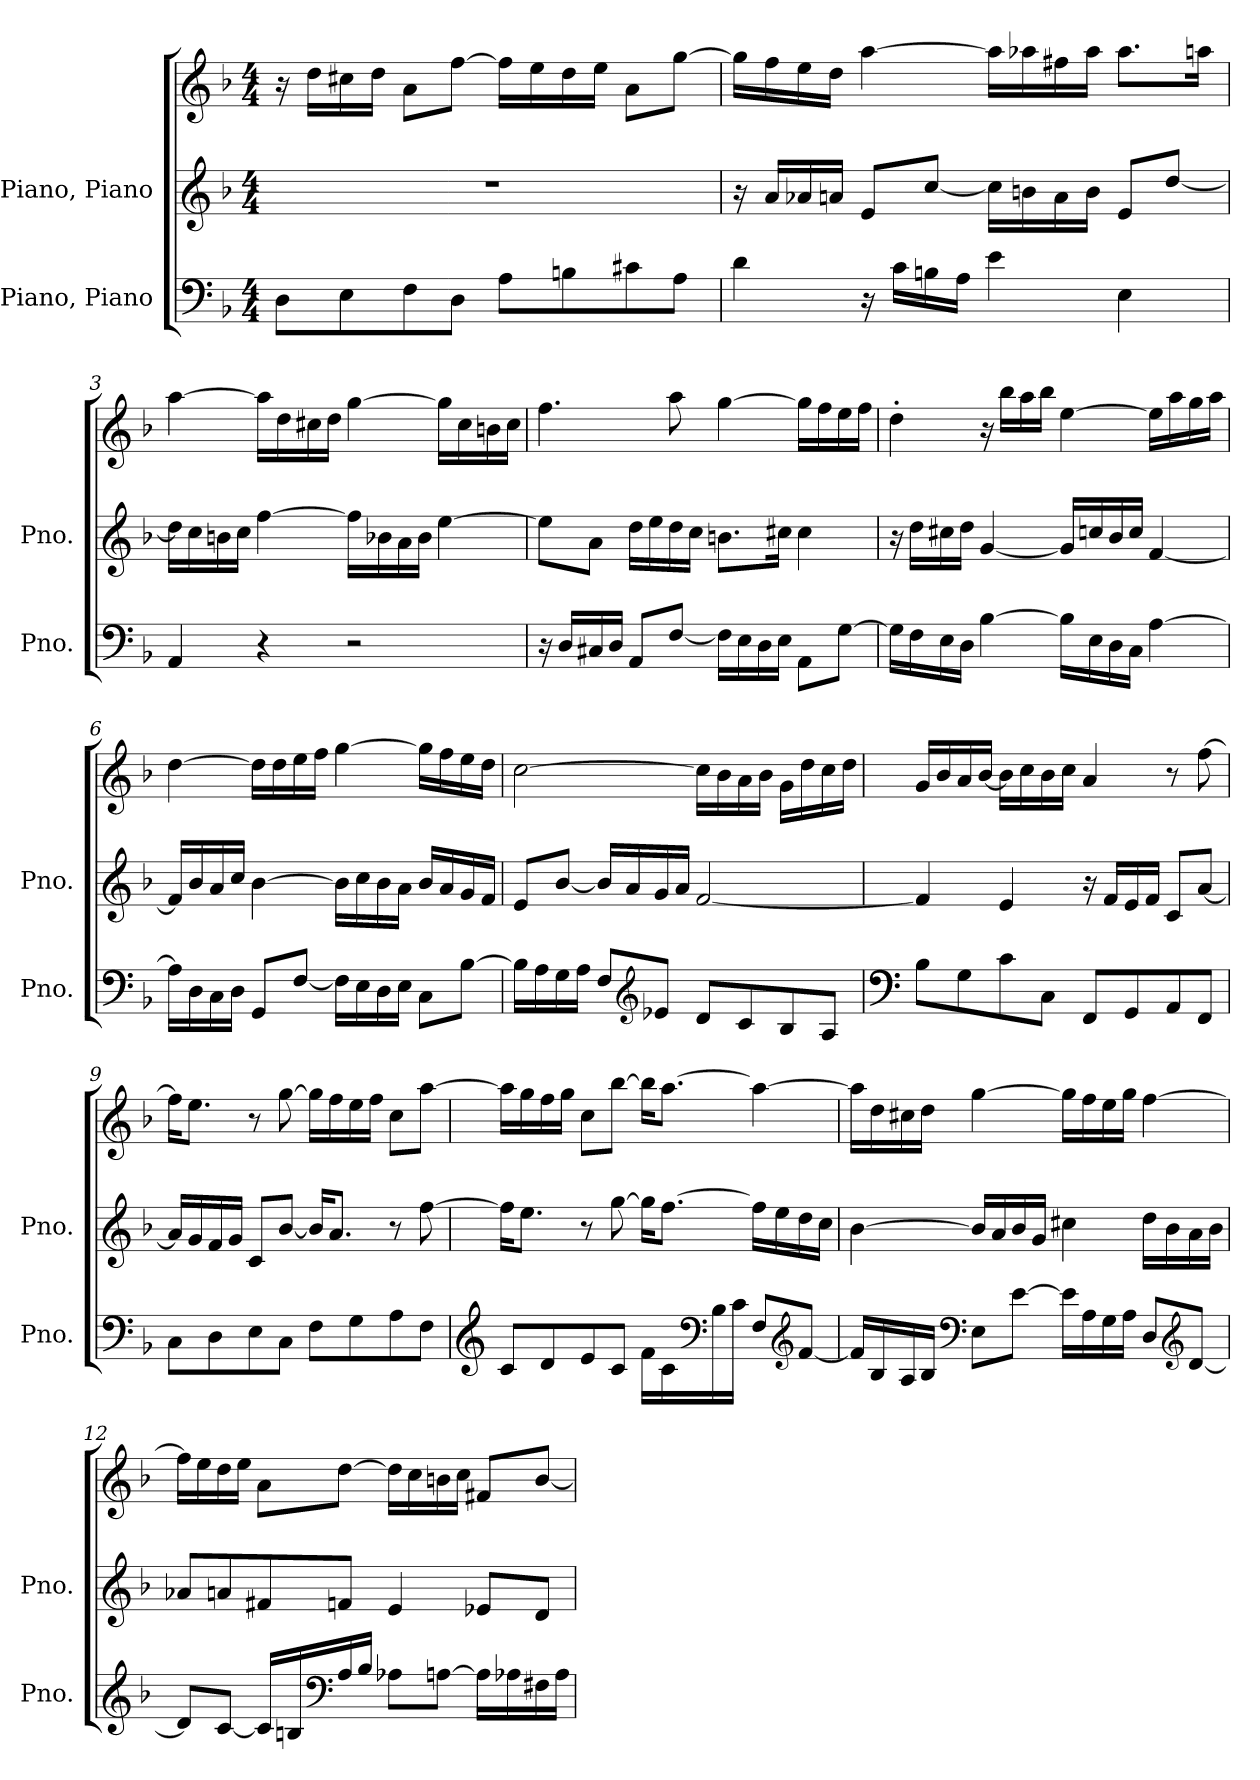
**kern	**kern	**kern
*part2	*part1	*part1
*staff3	*staff2	*staff1
*I"Piano, Piano	*I"Piano, Piano	*
*I'Pno.	*I'Pno.	*
*clefF4	*clefG2	*clefG2
*k[b-]	*k[b-]	*k[b-]
*M4/4	*M4/4	*M4/4
*MM120	*MM120	*MM120
=1	=1	=1
8D\L	1r	16r
.	.	16dd\LL
8E\	.	16cc#X\
.	.	16dd\JJ
8F\	.	8a\L
8D\J	.	[8ff\J
8A\L	.	16ff\LL]
.	.	16ee\
8Bn\	.	16dd\
.	.	16ee\JJ
8c#X\	.	8a\L
8A\J	.	[8gg\J
=2	=2	=2
4d\	16r	16gg\LL]
.	16a/LL	16ff\
.	16a-X/	16ee\
.	16an/JJ	16dd\JJ
16r	8e/L	[4aa\
16c\LL	.	.
16Bn\	[8cc/J	.
16A\JJ	.	.
4e\	16cc\LL]	16aa\LL]
.	16bn\	16aa-X\
.	16a\	16ff#X\
.	16b\JJ	16aa-\JJ
4E\	8e/L	8.aa-\L
.	[8dd/J	.
.	.	16aan\Jk
!!LO:LB:g=z
=3	=3	=3
4AA/	16dd\LL]	[4aa\
.	16cc\	.
.	16bn\	.
.	16cc\JJ	.
4r	[4ff\	16aa\LL]
.	.	16dd\
.	.	16cc#X\
.	.	16dd\JJ
2r	16ff\LL]	[4gg\
.	16b-X\	.
.	16a\	.
.	16b-\JJ	.
.	[4ee\	16gg\LL]
.	.	16cc#\
.	.	16bn\
.	.	16cc#\JJ
=4	=4	=4
16r	8ee\L]	4.ff\
16D/LL	.	.
16C#X/	8a\J	.
16D/JJ	.	.
8AA/L	16dd\LL	.
.	16ee\	.
[8F/J	16dd\	8aa\
.	16cc\JJ	.
16F\LL]	8.bn\L	[4gg\
16E\	.	.
16D\	.	.
16E\JJ	16cc#X\Jk	.
8AA\L	4cc#\	16gg\LL]
.	.	16ff\
[8G\J	.	16ee\
.	.	16ff\JJ
!!LO:LB:g=z
=5	=5	=5
16G\LL]	16r	4dd'\
16F\	16dd\LL	.
16E\	16cc#X\	.
16D\JJ	16dd\JJ	.
[4B-\	[4g/	16r
.	.	16bb-\LL
.	.	16aa\
.	.	16bb-\JJ
16B-\LL]	16g/LL]	[4ee\
16E\	16ccn/	.
16D\	16b-/	.
16C\JJ	16cc/JJ	.
[4A\	[4f/	16ee\LL]
.	.	16aa\
.	.	16gg\
.	.	16aa\JJ
=6	=6	=6
16A\LL]	16f/LL]	[4dd\
16D\	16b-/	.
16C\	16a/	.
16D\JJ	16cc/JJ	.
8GG/L	[4b-\	16dd\LL]
.	.	16dd\
[8F/J	.	16ee\
.	.	16ff\JJ
16F\LL]	16b-\LL]	[4gg\
16E\	16cc\	.
16D\	16b-\	.
16E\JJ	16a\JJ	.
8C\L	16b-/LL	16gg\LL]
.	16a/	16ff\
[8B-\J	16g/	16ee\
.	16f/JJ	16dd\JJ
!!LO:LB:g=z
=7	=7	=7
16B-\LL]	8e/L	[2cc\
16A\	.	.
16G\	[8b-/J	.
16A\JJ	.	.
8F/L	16b-/LL]	.
.	16a/	.
*clefG2	*	*
8e-X/J	16g/	.
.	16a/JJ	.
8d/L	[2f/	16cc\LL]
.	.	16b-\
8c/	.	16a\
.	.	16b-\JJ
8B-/	.	16g\LL
.	.	16dd\
8A/J	.	16cc\
.	.	16dd\JJ
=8	=8	=8
*clefF4	*	*
8B-\L	4f/]	16g/LL
.	.	16b-/
8G\	.	16a/
.	.	[16b-/JJ
8c\	4e/	16b-\LL]
.	.	16cc\
8C\J	.	16b-\
.	.	16cc\JJ
8FF/L	16r	4a/
.	16f/LL	.
8GG/	16e/	.
.	16f/JJ	.
8AA/	8c/L	8r
8FF/J	[8a/J	[8ff\
!!LO:PB:g=z
=9	=9	=9
8C\L	16a/LL]	16ff\KL]
.	16g/	8.ee\J
8D\	16f/	.
.	16g/JJ	.
8E\	8c/L	8r
8C\J	[8b-/J	[8gg\
8F\L	16b-/KL]	16gg\LL]
.	8.a/J	16ff\
8G\	.	16ee\
.	.	16ff\JJ
8A\	8r	8cc\L
8F\J	[8ff\	[8aa\J
=10	=10	=10
*clefG2	*	*
8c/L	16ff\KL]	16aa\LL]
.	8.ee\J	16gg\
8d/	.	16ff\
.	.	16gg\JJ
8e/	8r	8cc\L
8c/J	[8gg\	[8bb-\J
16f\LL	16gg\KL]	16bb-\KL]
16c\	[8.ff\J	[8.aa\J
*clefF4	*	*
16B-\	.	.
16c\JJ	.	.
8F/L	16ff\LL]	4aa\_
.	16ee\	.
*clefG2	*	*
[8f/J	16dd\	.
.	16cc\JJ	.
!!LO:LB:g=z
=11	=11	=11
16f/LL]	[4b-\	16aa\LL]
16B-/	.	16dd\
16A/	.	16cc#X\
16B-/JJ	.	16dd\JJ
*clefF4	*	*
8E\L	16b-/LL]	[4gg\
.	16a/	.
[8e\J	16b-/	.
.	16g/JJ	.
16e\LL]	4cc#X\	16gg\LL]
16A\	.	16ff\
16G\	.	16ee\
16A\JJ	.	16gg\JJ
8D/L	16dd\LL	[4ff\
.	16b-\	.
*clefG2	*	*
[8d/J	16a\	.
.	16b-\JJ	.
=12	=12	=12
8d/L]	8a-X/L	16ff\LL]
.	.	16ee\
[8c/J	8an/	16dd\
.	.	16ee\JJ
16c/LL]	8f#X/	8a\L
16Bn/	.	.
*clefF4	*	*
16A/	8fn/J	[8dd\J
16B/JJ	.	.
8A-X\L	4e/	16dd\LL]
.	.	16cc\
[8An\J	.	16bn\
.	.	16cc\JJ
16A\LL]	8e-X/L	8f#X/L
16A-X\	.	.
16F#X\	8d/J	[8b/J
16A-\JJ	.	.
=	=	=
*-	*-	*-
